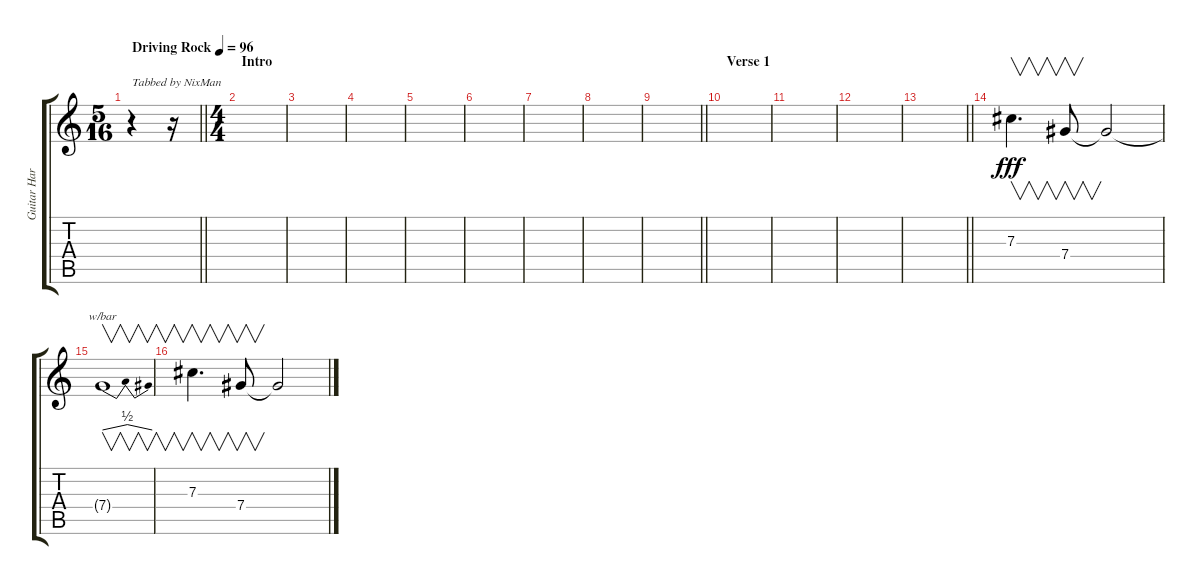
\track ("Guitar Harmonics 2" "Guitar Har") {instrument guitarharmonics}
\staff {score tabs}
\tuning (Eb4 Bb3 Gb3 Db3 Ab2 Db2) {hide}
\ts (5 16)
\tempo (96 "Driving Rock")
\clef g2
\barLineRight lightlight
\ks c
r.4{txt "Tabbed by NixMan" dy fff instrument guitarharmonics} r.16 |
\ts (4 4)
\section ("" "Intro")
|
|
|
|
|
|
|
\barLineRight lightlight
|
\section ("" "Verse 1")
|
|
|
\barLineRight lightlight
|
\section ("" "")
7.3.4{v d} 7.4.8{v} 7.4{t}.2 |
7.4{t}.1{v tbe (dip default 0 0 30 2 60 0)} |
7.3.4{v d} 7.4.8{v} 7.4{t}.2
